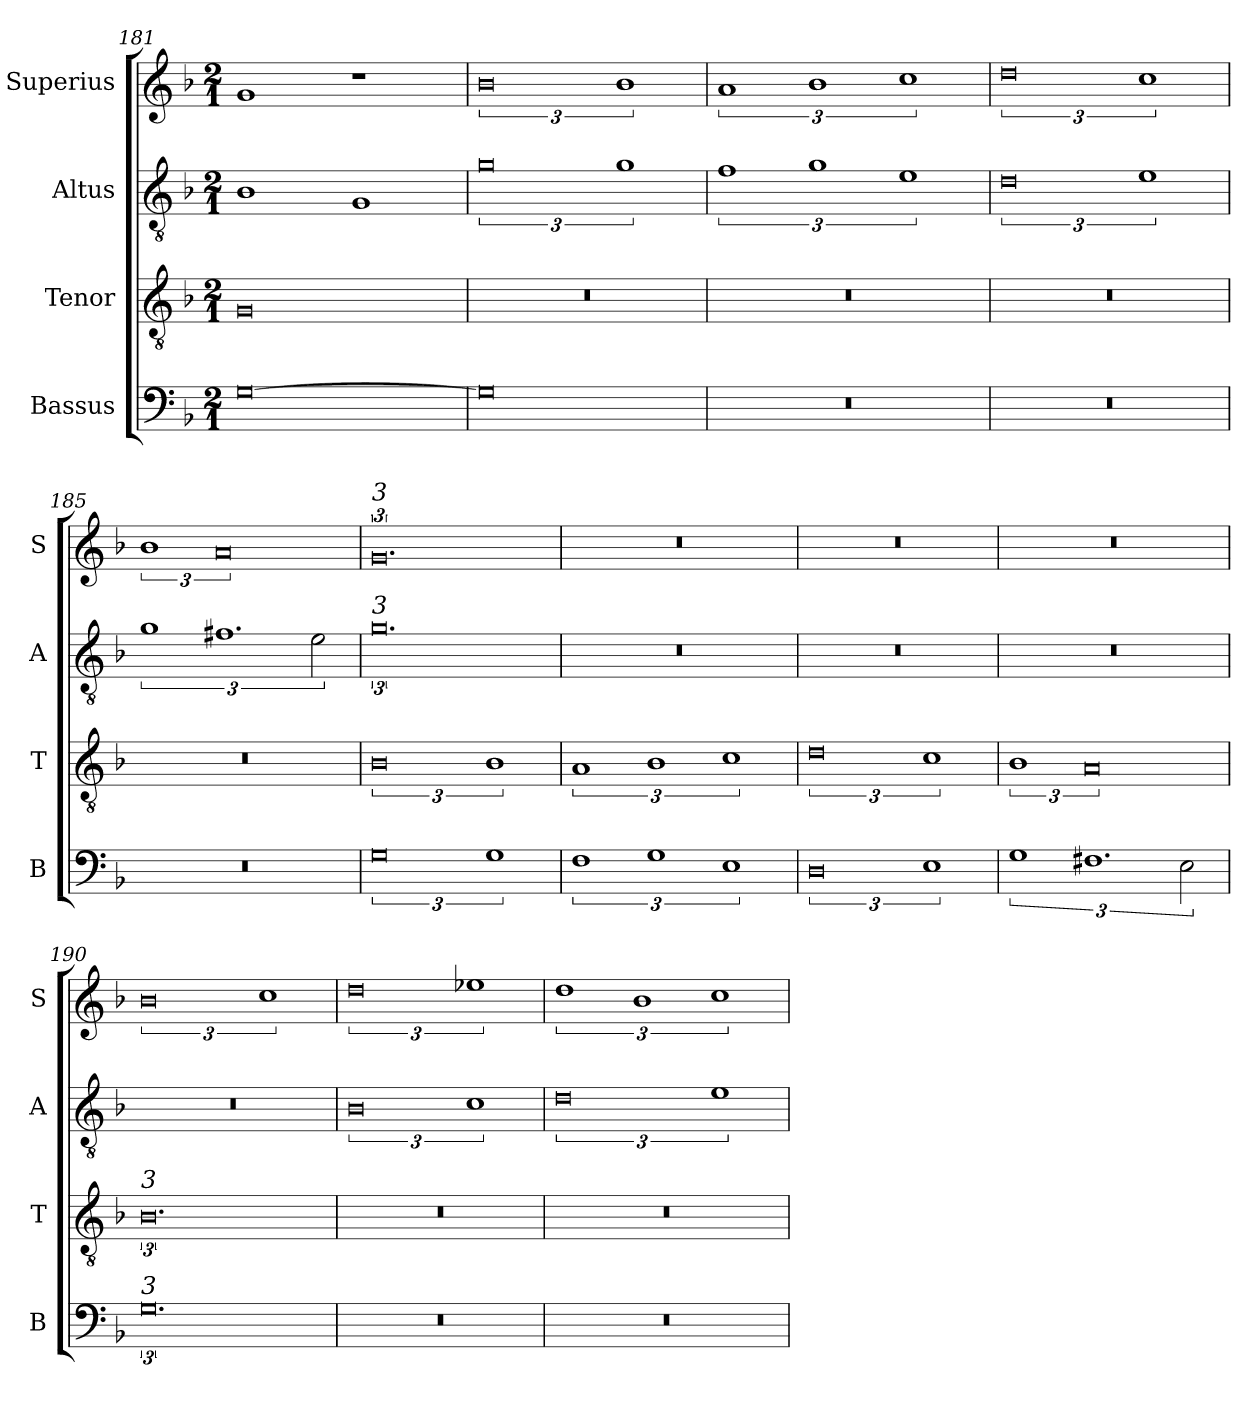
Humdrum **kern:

**kern	**kern	**kern	**kern
*part4	*part3	*part2	*part1
*staff4	*staff3	*staff2	*staff1
*I"Bassus	*I"Tenor	*I"Altus	*I"Superius
*I'B	*I'T	*I'A	*I'S
*clefF4	*clefGv2	*clefGv2	*clefG2
*k[b-]	*k[b-]	*k[b-]	*k[b-]
*M2/1	*M2/1	*M2/1	*M2/1
=181	=181	=181	=181
[0G	0G	1B-	1g
.	.	1G	1r
=182	=182	=182	=182
0G]	0r	3%4g	3%4b-
.	.	3%2g	3%2b-
=183	=183	=183	=183
0r	0r	3%2f	3%2a
.	.	3%2g	3%2b-
.	.	3%2e	3%2cc
=184	=184	=184	=184
0r	0r	3%4d	3%4dd
.	.	3%2e	3%2cc
=185	=185	=185	=185
0r	0r	3%2g	3%2b-
.	.	3%2.f#X	3%4a
.	.	3e\	.
=186	=186	=186	=186
!	!	!	!LO:TX:a:i:t=3
!	!	!LO:TX:a:i:t=3	!
3%4G	3%4B-	3%4.g	3%4.g
3%2G	3%2B-	.	.
=187	=187	=187	=187
3%2F	3%2A	0r	0r
3%2G	3%2B-	.	.
3%2E	3%2c	.	.
=188	=188	=188	=188
3%4D	3%4d	0r	0r
3%2E	3%2c	.	.
=189	=189	=189	=189
3%2G	3%2B-	0r	0r
3%2.F#X	3%4A	.	.
3E\	.	.	.
=190	=190	=190	=190
!	!LO:TX:a:i:t=3	!	!
!LO:TX:a:i:t=3	!	!	!
3%4.G	3%4.B-	0r	3%4b-
.	.	.	3%2cc
=191	=191	=191	=191
0r	0r	3%4B-	3%4dd
.	.	3%2c	3%2ee-X
=192	=192	=192	=192
0r	0r	3%4d	3%2dd
.	.	.	3%2b-
.	.	3%2e	3%2cc
=	=	=	=
*-	*-	*-	*-
